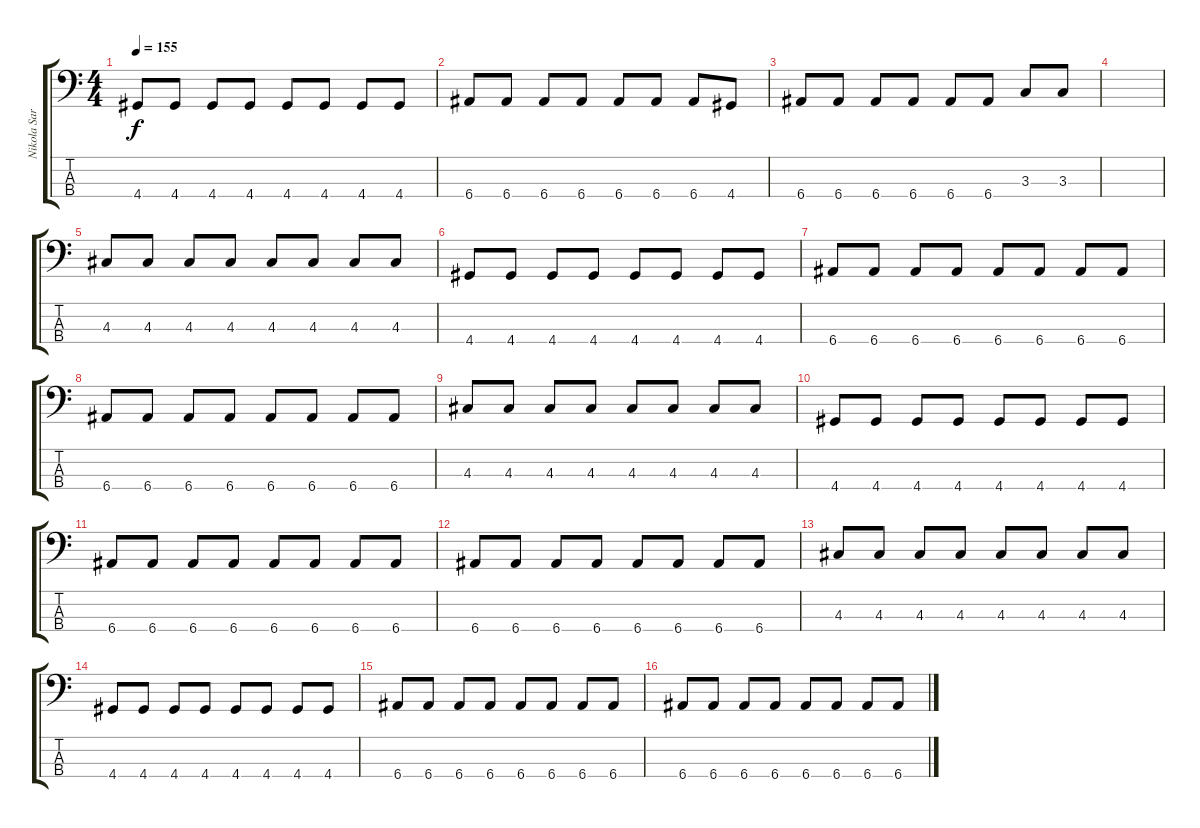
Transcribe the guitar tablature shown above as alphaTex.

\track ("Nikola Sarcevic Bass" "Nikola Sar") {instrument electricbasspick}
\staff {score tabs}
\tuning (G2 D2 A1 E1) {hide}
\ts (4 4)
\tempo 155
\clef f4
\ks c
4.4.8{dy f} 4.4.8 4.4.8 4.4.8 4.4.8 4.4.8 4.4.8 4.4.8 |
6.4.8 6.4.8 6.4.8 6.4.8 6.4.8 6.4.8 6.4.8 4.4.8 |
6.4.8 6.4.8 6.4.8 6.4.8 6.4.8 6.4.8 3.3.8 3.3.8 |
|
4.3.8 4.3.8 4.3.8 4.3.8 4.3.8 4.3.8 4.3.8 4.3.8 |
4.4.8 4.4.8 4.4.8 4.4.8 4.4.8 4.4.8 4.4.8 4.4.8 |
6.4.8 6.4.8 6.4.8 6.4.8 6.4.8 6.4.8 6.4.8 6.4.8 |
6.4.8 6.4.8 6.4.8 6.4.8 6.4.8 6.4.8 6.4.8 6.4.8 |
4.3.8 4.3.8 4.3.8 4.3.8 4.3.8 4.3.8 4.3.8 4.3.8 |
4.4.8 4.4.8 4.4.8 4.4.8 4.4.8 4.4.8 4.4.8 4.4.8 |
6.4.8 6.4.8 6.4.8 6.4.8 6.4.8 6.4.8 6.4.8 6.4.8 |
6.4.8 6.4.8 6.4.8 6.4.8 6.4.8 6.4.8 6.4.8 6.4.8 |
4.3.8 4.3.8 4.3.8 4.3.8 4.3.8 4.3.8 4.3.8 4.3.8 |
4.4.8 4.4.8 4.4.8 4.4.8 4.4.8 4.4.8 4.4.8 4.4.8 |
6.4.8 6.4.8 6.4.8 6.4.8 6.4.8 6.4.8 6.4.8 6.4.8 |
6.4.8 6.4.8 6.4.8 6.4.8 6.4.8 6.4.8 6.4.8 6.4.8
